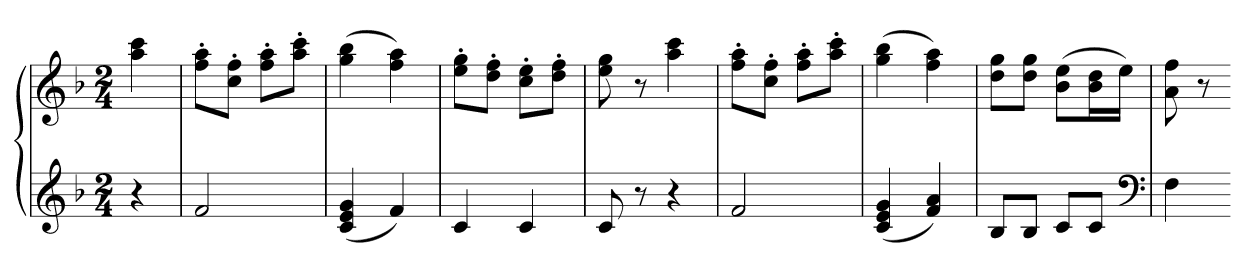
**kern	**kern
*part1	*part1
*staff2	*staff1
*clefG2	*clefG2
*k[b-]	*k[b-]
*F:	*F:
*M2/4	*M2/4
=	=
4r	4aa 4ccc
=1	=1
2f	8ff' 8aa'L
.	8cc' 8ff'J
.	8ff' 8aa'L
.	8aa' 8ccc'J
=2	=2
(4c 4e 4g	(4gg 4bb-
4f)	4ff 4aa)
=3	=3
4c	8ee' 8gg'L
.	8dd' 8ff'J
4c	8cc' 8ee'L
.	8dd' 8ff'J
=4	=4
8c	8ee 8gg
8r	8r
4r	4aa 4ccc
=5	=5
2f	8ff' 8aa'L
.	8cc' 8ff'J
.	8ff' 8aa'L
.	8aa' 8ccc'J
=6	=6
(4c 4e 4g	(4gg 4bb-
4f 4a)	4ff 4aa)
=7	=7
8B-L	8dd 8ggL
8B-J	8dd 8ggJ
8cL	(8b- 8eeL
8cJ	16b- 16ddL
.	16eeJJ)
*clefF4	*
=8	=8
4F	8a 8ff
.	8r
=-	=-
*-	*-
